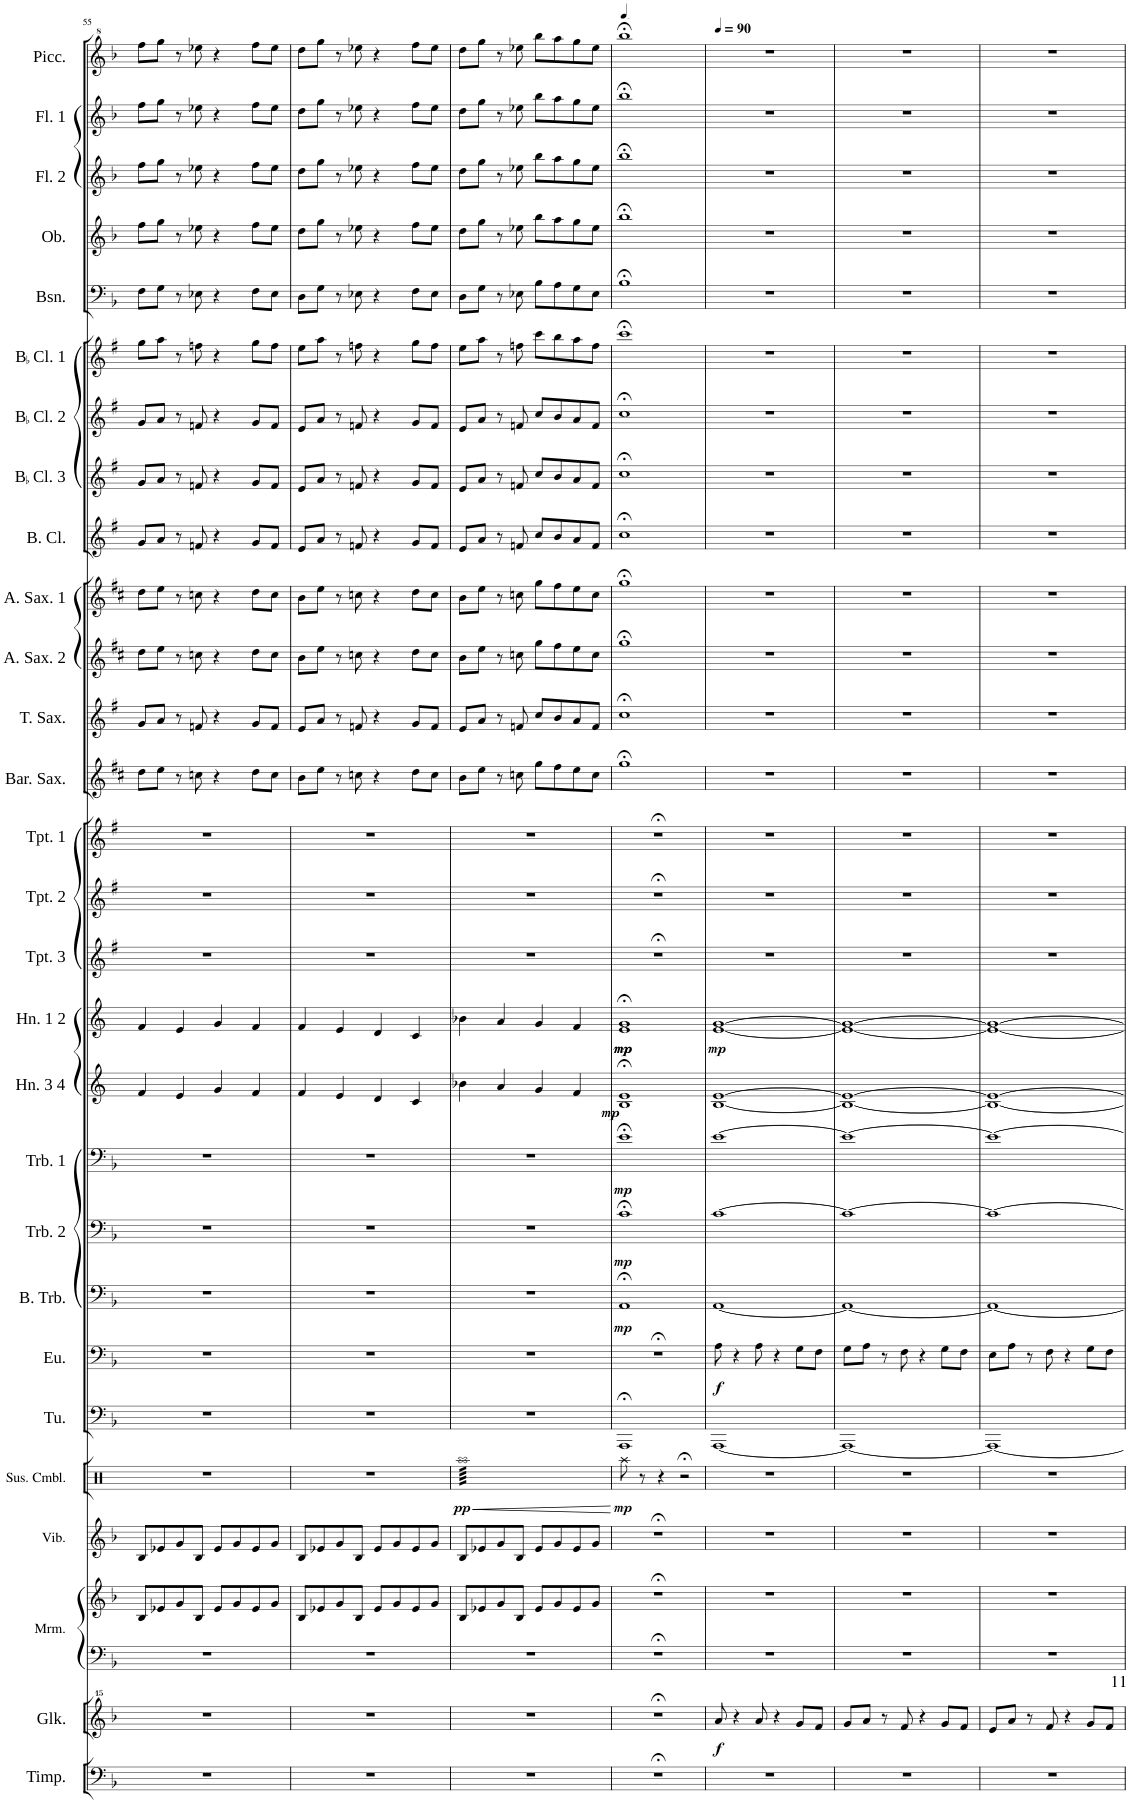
**kern	**kern	**dynam	**kern	**kern	**kern	**kern	**dynam	**kern	**kern	**dynam	**kern	**dynam	**kern	**dynam	**kern	**dynam	**kern	**dynam	**kern	**dynam	**kern	**kern	**kern	**kern	**kern	**kern	**kern	**kern	**kern	**kern	**kern	**kern	**kern	**kern	**kern	**kern
*part28	*part27	*part27	*part26	*part26	*part25	*part24	*part24	*part23	*part22	*part22	*part21	*part21	*part20	*part20	*part19	*part19	*part18	*part18	*part17	*part17	*part16	*part15	*part14	*part13	*part12	*part11	*part10	*part9	*part8	*part7	*part6	*part5	*part4	*part3	*part2	*part1
*staff29	*staff28	*staff28	*staff27	*staff26	*staff25	*staff24	*staff24	*staff23	*staff22	*staff22	*staff21	*staff21	*staff20	*staff20	*staff19	*staff19	*staff18	*staff18	*staff17	*staff17	*staff16	*staff15	*staff14	*staff13	*staff12	*staff11	*staff10	*staff9	*staff8	*staff7	*staff6	*staff5	*staff4	*staff3	*staff2	*staff1
*I"Timpani	*I"Glockenspiel	*	*I"Marimba	*	*I"Vibraphone	*I"Suspended Cymbal	*	*I"Tuba	*I"Euphonium	*	*I"Bass Trombone	*	*I"Trombone 2	*	*I"Trombone 1	*	*I"Horn 3 4	*	*I"Horn 1 2	*	*I"BaccidentalFlat Trumpet 3	*I"BaccidentalFlat Trumpet 2	*I"BaccidentalFlat Trumpet 1	*I"Baritone Saxophone	*I"Tenor Saxophone	*I"Alto Saxophone 2	*I"Alto Saxophone 1	*I"Bass Clarinet	*I"BaccidentalFlat Clarinet 3	*I"BaccidentalFlat Clarinet 2	*I"BaccidentalFlat Clarinet 1	*I"Bassoon	*I"Oboe	*I"Flute 2	*I"Flute 1	*I"Piccolo
*I'Timp.	*I'Glk.	*	*I'Mrm.	*	*I'Vib.	*I'Sus. Cmbl.	*	*I'Tu.	*I'Eu.	*	*I'B. Trb.	*	*I'Trb. 2	*	*I'Trb. 1	*	*I'Hn. 3 4	*	*I'Hn. 1 2	*	*I'Tpt. 3	*I'Tpt. 2	*I'Tpt. 1	*I'Bar. Sax.	*I'T. Sax.	*I'A. Sax. 2	*I'A. Sax. 1	*I'B. Cl.	*I'BaccidentalFlat Cl. 3	*I'BaccidentalFlat Cl. 2	*I'BaccidentalFlat Cl. 1	*I'Bsn.	*I'Ob.	*I'Fl. 2	*I'Fl. 1	*I'Picc.
!!LO:PB:g=z
*clefF4	*clefG^^2	*	*clefF4	*clefG2	*clefG2	*clefX	*	*clefF4	*clefF4	*	*clefF4	*	*clefF4	*	*clefF4	*	*clefG2	*	*clefG2	*	*clefG2	*clefG2	*clefG2	*clefG2	*clefG2	*clefG2	*clefG2	*clefG2	*clefG2	*clefG2	*clefG2	*clefF4	*clefG2	*clefG2	*clefG2	*clefG^2
*	*	*	*	*	*	*	*	*	*	*	*	*	*	*	*	*	*Trd4c7	*	*Trd4c7	*	*Trd1c2	*Trd1c2	*Trd1c2	*Trd12c21	*Trd8c14	*Trd5c9	*Trd5c9	*Trd8c14	*Trd1c2	*Trd1c2	*Trd1c2	*	*	*	*	*Trd-7c-12
*k[b-]	*k[b-]	*	*k[b-]	*k[b-]	*k[b-]	*k[]	*	*k[b-]	*k[b-]	*	*k[b-]	*	*k[b-]	*	*k[b-]	*	*k[]	*	*k[]	*	*k[f#]	*k[f#]	*k[f#]	*k[f#c#]	*k[f#]	*k[f#c#]	*k[f#c#]	*k[f#]	*k[f#]	*k[f#]	*k[f#]	*k[b-]	*k[b-]	*k[b-]	*k[b-]	*k[b-]
*M4/4	*M4/4	*	*M4/4	*M4/4	*M4/4	*M4/4	*	*M4/4	*M4/4	*	*M4/4	*	*M4/4	*	*M4/4	*	*M4/4	*	*M4/4	*	*M4/4	*M4/4	*M4/4	*M4/4	*M4/4	*M4/4	*M4/4	*M4/4	*M4/4	*M4/4	*M4/4	*M4/4	*M4/4	*M4/4	*M4/4	*M4/4
=55	=55	=55	=55	=55	=55	=55	=55	=55	=55	=55	=55	=55	=55	=55	=55	=55	=55	=55	=55	=55	=55	=55	=55	=55	=55	=55	=55	=55	=55	=55	=55	=55	=55	=55	=55	=55
1r	1r	.	1r	8B-/L	8B-/L	1r	.	1r	1r	.	1r	.	1r	.	1r	.	4f/	.	4f/	.	1r	1r	1r	8dd\L	8g/L	8dd\L	8dd\L	8g/L	8g/L	8g/L	8gg\L	8F\L	8ff\L	8ff\L	8ff\L	8fff\L
.	.	.	.	8e-X/	8e-X/	.	.	.	.	.	.	.	.	.	.	.	.	.	.	.	.	.	.	8ee\J	8a/J	8ee\J	8ee\J	8a/J	8a/J	8a/J	8aa\J	8G\J	8gg\J	8gg\J	8gg\J	8ggg\J
.	.	.	.	8g/	8g/	.	.	.	.	.	.	.	.	.	.	.	4e/	.	4e/	.	.	.	.	8r	8r	8r	8r	8r	8r	8r	8r	8r	8r	8r	8r	8r
.	.	.	.	8B-/J	8B-/J	.	.	.	.	.	.	.	.	.	.	.	.	.	.	.	.	.	.	8ccn\	8fn/	8ccn\	8ccn\	8fn/	8fn/	8fn/	8ffn\	8E-X\	8ee-X\	8ee-X\	8ee-X\	8eee-X\
.	.	.	.	8e-/L	8e-/L	.	.	.	.	.	.	.	.	.	.	.	4g/	.	4g/	.	.	.	.	4r	4r	4r	4r	4r	4r	4r	4r	4r	4r	4r	4r	4r
.	.	.	.	8g/	8g/	.	.	.	.	.	.	.	.	.	.	.	.	.	.	.	.	.	.	.	.	.	.	.	.	.	.	.	.	.	.	.
.	.	.	.	8e-/	8e-/	.	.	.	.	.	.	.	.	.	.	.	4f/	.	4f/	.	.	.	.	8dd\L	8g/L	8dd\L	8dd\L	8g/L	8g/L	8g/L	8gg\L	8F\L	8ff\L	8ff\L	8ff\L	8fff\L
.	.	.	.	8g/J	8g/J	.	.	.	.	.	.	.	.	.	.	.	.	.	.	.	.	.	.	8cc\J	8f/J	8cc\J	8cc\J	8f/J	8f/J	8f/J	8ff\J	8E-\J	8ee-\J	8ee-\J	8ee-\J	8eee-\J
=56	=56	=56	=56	=56	=56	=56	=56	=56	=56	=56	=56	=56	=56	=56	=56	=56	=56	=56	=56	=56	=56	=56	=56	=56	=56	=56	=56	=56	=56	=56	=56	=56	=56	=56	=56	=56
1r	1r	.	1r	8B-/L	8B-/L	1r	.	1r	1r	.	1r	.	1r	.	1r	.	4f/	.	4f/	.	1r	1r	1r	8b\L	8e/L	8b\L	8b\L	8e/L	8e/L	8e/L	8ee\L	8D\L	8dd\L	8dd\L	8dd\L	8ddd\L
.	.	.	.	8e-X/	8e-X/	.	.	.	.	.	.	.	.	.	.	.	.	.	.	.	.	.	.	8ee\J	8a/J	8ee\J	8ee\J	8a/J	8a/J	8a/J	8aa\J	8G\J	8gg\J	8gg\J	8gg\J	8ggg\J
.	.	.	.	8g/	8g/	.	.	.	.	.	.	.	.	.	.	.	4e/	.	4e/	.	.	.	.	8r	8r	8r	8r	8r	8r	8r	8r	8r	8r	8r	8r	8r
.	.	.	.	8B-/J	8B-/J	.	.	.	.	.	.	.	.	.	.	.	.	.	.	.	.	.	.	8ccn\	8fn/	8ccn\	8ccn\	8fn/	8fn/	8fn/	8ffn\	8E-X\	8ee-X\	8ee-X\	8ee-X\	8eee-X\
.	.	.	.	8e-/L	8e-/L	.	.	.	.	.	.	.	.	.	.	.	4d/	.	4d/	.	.	.	.	4r	4r	4r	4r	4r	4r	4r	4r	4r	4r	4r	4r	4r
.	.	.	.	8g/	8g/	.	.	.	.	.	.	.	.	.	.	.	.	.	.	.	.	.	.	.	.	.	.	.	.	.	.	.	.	.	.	.
.	.	.	.	8e-/	8e-/	.	.	.	.	.	.	.	.	.	.	.	4c/	.	4c/	.	.	.	.	8dd\L	8g/L	8dd\L	8dd\L	8g/L	8g/L	8g/L	8gg\L	8F\L	8ff\L	8ff\L	8ff\L	8fff\L
.	.	.	.	8g/J	8g/J	.	.	.	.	.	.	.	.	.	.	.	.	.	.	.	.	.	.	8cc\J	8f/J	8cc\J	8cc\J	8f/J	8f/J	8f/J	8ff\J	8E-\J	8ee-\J	8ee-\J	8ee-\J	8eee-\J
=57	=57	=57	=57	=57	=57	=57	=57	=57	=57	=57	=57	=57	=57	=57	=57	=57	=57	=57	=57	=57	=57	=57	=57	=57	=57	=57	=57	=57	=57	=57	=57	=57	=57	=57	=57	=57
!	!	!	!	!	!	!	!LO:HP:b	!	!	!	!	!	!	!	!	!	!	!	!	!	!	!	!	!	!	!	!	!	!	!	!	!	!	!	!	!
!	!	!	!	!	!	!	!LO:DY:n=1:b	!	!	!	!	!	!	!	!	!	!	!	!	!	!	!	!	!	!	!	!	!	!	!	!	!	!	!	!	!
*	*	*	*	*	*	*tremolo	*	*	*	*	*	*	*	*	*	*	*	*	*	*	*	*	*	*	*	*	*	*	*	*	*	*	*	*	*	*
1r	1r	.	1r	8B-/L	8B-/L	64RaaLLLL	< pp	1r	1r	.	1r	.	1r	.	1r	.	4b-X\	.	4b-X\	.	1r	1r	1r	8b\L	8e/L	8b\L	8b\L	8e/L	8e/L	8e/L	8ee\L	8D\L	8dd\L	8dd\L	8dd\L	8ddd\L
.	.	.	.	.	.	64Raa	.	.	.	.	.	.	.	.	.	.	.	.	.	.	.	.	.	.	.	.	.	.	.	.	.	.	.	.	.	.
.	.	.	.	.	.	64Raa	.	.	.	.	.	.	.	.	.	.	.	.	.	.	.	.	.	.	.	.	.	.	.	.	.	.	.	.	.	.
.	.	.	.	.	.	64Raa	.	.	.	.	.	.	.	.	.	.	.	.	.	.	.	.	.	.	.	.	.	.	.	.	.	.	.	.	.	.
.	.	.	.	.	.	64Raa	.	.	.	.	.	.	.	.	.	.	.	.	.	.	.	.	.	.	.	.	.	.	.	.	.	.	.	.	.	.
.	.	.	.	.	.	64Raa	.	.	.	.	.	.	.	.	.	.	.	.	.	.	.	.	.	.	.	.	.	.	.	.	.	.	.	.	.	.
.	.	.	.	.	.	64Raa	.	.	.	.	.	.	.	.	.	.	.	.	.	.	.	.	.	.	.	.	.	.	.	.	.	.	.	.	.	.
.	.	.	.	.	.	64Raa	.	.	.	.	.	.	.	.	.	.	.	.	.	.	.	.	.	.	.	.	.	.	.	.	.	.	.	.	.	.
.	.	.	.	8e-X/	8e-X/	64Raa	.	.	.	.	.	.	.	.	.	.	.	.	.	.	.	.	.	8ee\J	8a/J	8ee\J	8ee\J	8a/J	8a/J	8a/J	8aa\J	8G\J	8gg\J	8gg\J	8gg\J	8ggg\J
.	.	.	.	.	.	64Raa	.	.	.	.	.	.	.	.	.	.	.	.	.	.	.	.	.	.	.	.	.	.	.	.	.	.	.	.	.	.
.	.	.	.	.	.	64Raa	.	.	.	.	.	.	.	.	.	.	.	.	.	.	.	.	.	.	.	.	.	.	.	.	.	.	.	.	.	.
.	.	.	.	.	.	64Raa	.	.	.	.	.	.	.	.	.	.	.	.	.	.	.	.	.	.	.	.	.	.	.	.	.	.	.	.	.	.
.	.	.	.	.	.	64Raa	.	.	.	.	.	.	.	.	.	.	.	.	.	.	.	.	.	.	.	.	.	.	.	.	.	.	.	.	.	.
.	.	.	.	.	.	64Raa	.	.	.	.	.	.	.	.	.	.	.	.	.	.	.	.	.	.	.	.	.	.	.	.	.	.	.	.	.	.
.	.	.	.	.	.	64Raa	.	.	.	.	.	.	.	.	.	.	.	.	.	.	.	.	.	.	.	.	.	.	.	.	.	.	.	.	.	.
.	.	.	.	.	.	64Raa	.	.	.	.	.	.	.	.	.	.	.	.	.	.	.	.	.	.	.	.	.	.	.	.	.	.	.	.	.	.
.	.	.	.	8g/	8g/	64Raa	.	.	.	.	.	.	.	.	.	.	4a/	.	4a/	.	.	.	.	8r	8r	8r	8r	8r	8r	8r	8r	8r	8r	8r	8r	8r
.	.	.	.	.	.	64Raa	.	.	.	.	.	.	.	.	.	.	.	.	.	.	.	.	.	.	.	.	.	.	.	.	.	.	.	.	.	.
.	.	.	.	.	.	64Raa	.	.	.	.	.	.	.	.	.	.	.	.	.	.	.	.	.	.	.	.	.	.	.	.	.	.	.	.	.	.
.	.	.	.	.	.	64Raa	.	.	.	.	.	.	.	.	.	.	.	.	.	.	.	.	.	.	.	.	.	.	.	.	.	.	.	.	.	.
.	.	.	.	.	.	64Raa	.	.	.	.	.	.	.	.	.	.	.	.	.	.	.	.	.	.	.	.	.	.	.	.	.	.	.	.	.	.
.	.	.	.	.	.	64Raa	.	.	.	.	.	.	.	.	.	.	.	.	.	.	.	.	.	.	.	.	.	.	.	.	.	.	.	.	.	.
.	.	.	.	.	.	64Raa	.	.	.	.	.	.	.	.	.	.	.	.	.	.	.	.	.	.	.	.	.	.	.	.	.	.	.	.	.	.
.	.	.	.	.	.	64Raa	.	.	.	.	.	.	.	.	.	.	.	.	.	.	.	.	.	.	.	.	.	.	.	.	.	.	.	.	.	.
.	.	.	.	8B-/J	8B-/J	64Raa	.	.	.	.	.	.	.	.	.	.	.	.	.	.	.	.	.	8ccn\	8fn/	8ccn\	8ccn\	8fn/	8fn/	8fn/	8ffn\	8E-X\	8ee-X\	8ee-X\	8ee-X\	8eee-X\
.	.	.	.	.	.	64Raa	.	.	.	.	.	.	.	.	.	.	.	.	.	.	.	.	.	.	.	.	.	.	.	.	.	.	.	.	.	.
.	.	.	.	.	.	64Raa	.	.	.	.	.	.	.	.	.	.	.	.	.	.	.	.	.	.	.	.	.	.	.	.	.	.	.	.	.	.
.	.	.	.	.	.	64Raa	.	.	.	.	.	.	.	.	.	.	.	.	.	.	.	.	.	.	.	.	.	.	.	.	.	.	.	.	.	.
.	.	.	.	.	.	64Raa	.	.	.	.	.	.	.	.	.	.	.	.	.	.	.	.	.	.	.	.	.	.	.	.	.	.	.	.	.	.
.	.	.	.	.	.	64Raa	.	.	.	.	.	.	.	.	.	.	.	.	.	.	.	.	.	.	.	.	.	.	.	.	.	.	.	.	.	.
.	.	.	.	.	.	64Raa	.	.	.	.	.	.	.	.	.	.	.	.	.	.	.	.	.	.	.	.	.	.	.	.	.	.	.	.	.	.
.	.	.	.	.	.	64Raa	.	.	.	.	.	.	.	.	.	.	.	.	.	.	.	.	.	.	.	.	.	.	.	.	.	.	.	.	.	.
.	.	.	.	8e-/L	8e-/L	64Raa	.	.	.	.	.	.	.	.	.	.	4g/	.	4g/	.	.	.	.	8gg\L	8cc/L	8gg\L	8gg\L	8cc/L	8cc/L	8cc/L	8ccc\L	8B-\L	8bb-\L	8bb-\L	8bb-\L	8bbb-\L
.	.	.	.	.	.	64Raa	.	.	.	.	.	.	.	.	.	.	.	.	.	.	.	.	.	.	.	.	.	.	.	.	.	.	.	.	.	.
.	.	.	.	.	.	64Raa	.	.	.	.	.	.	.	.	.	.	.	.	.	.	.	.	.	.	.	.	.	.	.	.	.	.	.	.	.	.
.	.	.	.	.	.	64Raa	.	.	.	.	.	.	.	.	.	.	.	.	.	.	.	.	.	.	.	.	.	.	.	.	.	.	.	.	.	.
.	.	.	.	.	.	64Raa	.	.	.	.	.	.	.	.	.	.	.	.	.	.	.	.	.	.	.	.	.	.	.	.	.	.	.	.	.	.
.	.	.	.	.	.	64Raa	.	.	.	.	.	.	.	.	.	.	.	.	.	.	.	.	.	.	.	.	.	.	.	.	.	.	.	.	.	.
.	.	.	.	.	.	64Raa	.	.	.	.	.	.	.	.	.	.	.	.	.	.	.	.	.	.	.	.	.	.	.	.	.	.	.	.	.	.
.	.	.	.	.	.	64Raa	.	.	.	.	.	.	.	.	.	.	.	.	.	.	.	.	.	.	.	.	.	.	.	.	.	.	.	.	.	.
.	.	.	.	8g/	8g/	64Raa	.	.	.	.	.	.	.	.	.	.	.	.	.	.	.	.	.	8ff#\	8b/	8ff#\	8ff#\	8b/	8b/	8b/	8bb\	8A\	8aa\	8aa\	8aa\	8aaa\
.	.	.	.	.	.	64Raa	.	.	.	.	.	.	.	.	.	.	.	.	.	.	.	.	.	.	.	.	.	.	.	.	.	.	.	.	.	.
.	.	.	.	.	.	64Raa	.	.	.	.	.	.	.	.	.	.	.	.	.	.	.	.	.	.	.	.	.	.	.	.	.	.	.	.	.	.
.	.	.	.	.	.	64Raa	.	.	.	.	.	.	.	.	.	.	.	.	.	.	.	.	.	.	.	.	.	.	.	.	.	.	.	.	.	.
.	.	.	.	.	.	64Raa	.	.	.	.	.	.	.	.	.	.	.	.	.	.	.	.	.	.	.	.	.	.	.	.	.	.	.	.	.	.
.	.	.	.	.	.	64Raa	.	.	.	.	.	.	.	.	.	.	.	.	.	.	.	.	.	.	.	.	.	.	.	.	.	.	.	.	.	.
.	.	.	.	.	.	64Raa	.	.	.	.	.	.	.	.	.	.	.	.	.	.	.	.	.	.	.	.	.	.	.	.	.	.	.	.	.	.
.	.	.	.	.	.	64Raa	.	.	.	.	.	.	.	.	.	.	.	.	.	.	.	.	.	.	.	.	.	.	.	.	.	.	.	.	.	.
.	.	.	.	8e-/	8e-/	64Raa	.	.	.	.	.	.	.	.	.	.	4f/	.	4f/	.	.	.	.	8ee\	8a/	8ee\	8ee\	8a/	8a/	8a/	8aa\	8G\	8gg\	8gg\	8gg\	8ggg\
.	.	.	.	.	.	64Raa	.	.	.	.	.	.	.	.	.	.	.	.	.	.	.	.	.	.	.	.	.	.	.	.	.	.	.	.	.	.
.	.	.	.	.	.	64Raa	.	.	.	.	.	.	.	.	.	.	.	.	.	.	.	.	.	.	.	.	.	.	.	.	.	.	.	.	.	.
.	.	.	.	.	.	64Raa	.	.	.	.	.	.	.	.	.	.	.	.	.	.	.	.	.	.	.	.	.	.	.	.	.	.	.	.	.	.
.	.	.	.	.	.	64Raa	.	.	.	.	.	.	.	.	.	.	.	.	.	.	.	.	.	.	.	.	.	.	.	.	.	.	.	.	.	.
.	.	.	.	.	.	64Raa	.	.	.	.	.	.	.	.	.	.	.	.	.	.	.	.	.	.	.	.	.	.	.	.	.	.	.	.	.	.
.	.	.	.	.	.	64Raa	.	.	.	.	.	.	.	.	.	.	.	.	.	.	.	.	.	.	.	.	.	.	.	.	.	.	.	.	.	.
.	.	.	.	.	.	64Raa	.	.	.	.	.	.	.	.	.	.	.	.	.	.	.	.	.	.	.	.	.	.	.	.	.	.	.	.	.	.
.	.	.	.	8g/J	8g/J	64Raa	.	.	.	.	.	.	.	.	.	.	.	.	.	.	.	.	.	8cc\J	8f/J	8cc\J	8cc\J	8f/J	8f/J	8f/J	8ff\J	8E-\J	8ee-\J	8ee-\J	8ee-\J	8eee-\J
.	.	.	.	.	.	64Raa	.	.	.	.	.	.	.	.	.	.	.	.	.	.	.	.	.	.	.	.	.	.	.	.	.	.	.	.	.	.
.	.	.	.	.	.	64Raa	.	.	.	.	.	.	.	.	.	.	.	.	.	.	.	.	.	.	.	.	.	.	.	.	.	.	.	.	.	.
.	.	.	.	.	.	64Raa	.	.	.	.	.	.	.	.	.	.	.	.	.	.	.	.	.	.	.	.	.	.	.	.	.	.	.	.	.	.
.	.	.	.	.	.	64Raa	.	.	.	.	.	.	.	.	.	.	.	.	.	.	.	.	.	.	.	.	.	.	.	.	.	.	.	.	.	.
.	.	.	.	.	.	64Raa	.	.	.	.	.	.	.	.	.	.	.	.	.	.	.	.	.	.	.	.	.	.	.	.	.	.	.	.	.	.
.	.	.	.	.	.	64Raa	.	.	.	.	.	.	.	.	.	.	.	.	.	.	.	.	.	.	.	.	.	.	.	.	.	.	.	.	.	.
.	.	.	.	.	.	64RaaJJJJ	.	.	.	.	.	.	.	.	.	.	.	.	.	.	.	.	.	.	.	.	.	.	.	.	.	.	.	.	.	.
*	*	*	*	*	*	*Xtremolo	*	*	*	*	*	*	*	*	*	*	*	*	*	*	*	*	*	*	*	*	*	*	*	*	*	*	*	*	*	*
.	.	.	.	.	.	.	[	.	.	.	.	.	.	.	.	.	.	.	.	.	.	.	.	.	.	.	.	.	.	.	.	.	.	.	.	.
=58	=58	=58	=58	=58	=58	=58	=58	=58	=58	=58	=58	=58	=58	=58	=58	=58	=58	=58	=58	=58	=58	=58	=58	=58	=58	=58	=58	=58	=58	=58	=58	=58	=58	=58	=58	=58
*	*	*	*	*	*	*	*	*	*	*	*	*	*	*	*	*	*	*	*	*	*	*	*	*	*	*	*	*	*	*	*	*	*	*	*	*MM60
!	!	!	!	!	!	!	!LO:DY:b	!	!	!	!	!LO:DY:b	!	!LO:DY:b	!	!LO:DY:b	!	!LO:DY:b	!	!LO:DY:b	!	!	!	!	!	!	!	!	!	!	!	!	!	!	!	!
!	!	!	!	!	!	!	!	!	!	!	!	!	!	!	!	!	!	!	!	!LO:DY:n=1:b	!	!	!	!	!	!	!	!	!	!	!	!	!	!	!	!
1r;<	1r;<	.	1r;<	1r;<	1r;<	8Raa\	mp	1AAA;<	1r;<	.	1AA;<	mp	1c;<	mp	1e;<	mp	1B;< 1e;<	mp	1e;< 1g;<	mp mp	1r;<	1r;<	1r;<	1gg;<	1cc;<	1gg;<	1gg;<	1cc;<	1cc;<	1cc;<	1ccc;<	1B-;<	1bb-;<	1bb-;<	1bb-;<	1bbb-;<
.	.	.	.	.	.	8r	.	.	.	.	.	.	.	.	.	.	.	.	.	.	.	.	.	.	.	.	.	.	.	.	.	.	.	.	.	.
.	.	.	.	.	.	4r	.	.	.	.	.	.	.	.	.	.	.	.	.	.	.	.	.	.	.	.	.	.	.	.	.	.	.	.	.	.
.	.	.	.	.	.	2r;<	.	.	.	.	.	.	.	.	.	.	.	.	.	.	.	.	.	.	.	.	.	.	.	.	.	.	.	.	.	.
=59	=59	=59	=59	=59	=59	=59	=59	=59	=59	=59	=59	=59	=59	=59	=59	=59	=59	=59	=59	=59	=59	=59	=59	=59	=59	=59	=59	=59	=59	=59	=59	=59	=59	=59	=59	=59
*	*	*	*	*	*	*	*	*	*	*	*	*	*	*	*	*	*	*	*	*	*	*	*	*	*	*	*	*	*	*	*	*	*	*	*	*MM90
!	!	!LO:DY:b	!	!	!	!	!	!	!	!LO:DY:b	!	!	!	!	!	!	!	!	!	!LO:DY:b	!	!	!	!	!	!	!	!	!	!	!	!	!	!	!	!
1r	8aaa/	f	1r	1r	1r	1r	.	[1AAA	8A\	f	[1AA	.	[1c	.	[1e	.	[1B [1e	.	[1e [1g	mp	1r	1r	1r	1r	1r	1r	1r	1r	1r	1r	1r	1r	1r	1r	1r	1r
.	4r	.	.	.	.	.	.	.	4r	.	.	.	.	.	.	.	.	.	.	.	.	.	.	.	.	.	.	.	.	.	.	.	.	.	.	.
.	8aaa/	.	.	.	.	.	.	.	8A\	.	.	.	.	.	.	.	.	.	.	.	.	.	.	.	.	.	.	.	.	.	.	.	.	.	.	.
.	4r	.	.	.	.	.	.	.	4r	.	.	.	.	.	.	.	.	.	.	.	.	.	.	.	.	.	.	.	.	.	.	.	.	.	.	.
.	8ggg/L	.	.	.	.	.	.	.	8G\L	.	.	.	.	.	.	.	.	.	.	.	.	.	.	.	.	.	.	.	.	.	.	.	.	.	.	.
.	8fff/J	.	.	.	.	.	.	.	8F\J	.	.	.	.	.	.	.	.	.	.	.	.	.	.	.	.	.	.	.	.	.	.	.	.	.	.	.
=60	=60	=60	=60	=60	=60	=60	=60	=60	=60	=60	=60	=60	=60	=60	=60	=60	=60	=60	=60	=60	=60	=60	=60	=60	=60	=60	=60	=60	=60	=60	=60	=60	=60	=60	=60	=60
1r	8ggg/L	.	1r	1r	1r	1r	.	1AAA_	8G\L	.	1AA_	.	1c_	.	1e_	.	1B_ 1e_	.	1e_ 1g_	.	1r	1r	1r	1r	1r	1r	1r	1r	1r	1r	1r	1r	1r	1r	1r	1r
.	8aaa/J	.	.	.	.	.	.	.	8A\J	.	.	.	.	.	.	.	.	.	.	.	.	.	.	.	.	.	.	.	.	.	.	.	.	.	.	.
.	8r	.	.	.	.	.	.	.	8r	.	.	.	.	.	.	.	.	.	.	.	.	.	.	.	.	.	.	.	.	.	.	.	.	.	.	.
.	8fff/	.	.	.	.	.	.	.	8F\	.	.	.	.	.	.	.	.	.	.	.	.	.	.	.	.	.	.	.	.	.	.	.	.	.	.	.
.	4r	.	.	.	.	.	.	.	4r	.	.	.	.	.	.	.	.	.	.	.	.	.	.	.	.	.	.	.	.	.	.	.	.	.	.	.
.	8ggg/L	.	.	.	.	.	.	.	8G\L	.	.	.	.	.	.	.	.	.	.	.	.	.	.	.	.	.	.	.	.	.	.	.	.	.	.	.
.	8fff/J	.	.	.	.	.	.	.	8F\J	.	.	.	.	.	.	.	.	.	.	.	.	.	.	.	.	.	.	.	.	.	.	.	.	.	.	.
=61	=61	=61	=61	=61	=61	=61	=61	=61	=61	=61	=61	=61	=61	=61	=61	=61	=61	=61	=61	=61	=61	=61	=61	=61	=61	=61	=61	=61	=61	=61	=61	=61	=61	=61	=61	=61
1r	8eee/L	.	1r	1r	1r	1r	.	1AAA_	8E\L	.	1AA_	.	1c_	.	1e_	.	1B_ 1e_	.	1e_ 1g_	.	1r	1r	1r	1r	1r	1r	1r	1r	1r	1r	1r	1r	1r	1r	1r	1r
.	8aaa/J	.	.	.	.	.	.	.	8A\J	.	.	.	.	.	.	.	.	.	.	.	.	.	.	.	.	.	.	.	.	.	.	.	.	.	.	.
.	8r	.	.	.	.	.	.	.	8r	.	.	.	.	.	.	.	.	.	.	.	.	.	.	.	.	.	.	.	.	.	.	.	.	.	.	.
.	8fff/	.	.	.	.	.	.	.	8F\	.	.	.	.	.	.	.	.	.	.	.	.	.	.	.	.	.	.	.	.	.	.	.	.	.	.	.
.	4r	.	.	.	.	.	.	.	4r	.	.	.	.	.	.	.	.	.	.	.	.	.	.	.	.	.	.	.	.	.	.	.	.	.	.	.
.	8ggg/L	.	.	.	.	.	.	.	8G\L	.	.	.	.	.	.	.	.	.	.	.	.	.	.	.	.	.	.	.	.	.	.	.	.	.	.	.
.	8fff/J	.	.	.	.	.	.	.	8F\J	.	.	.	.	.	.	.	.	.	.	.	.	.	.	.	.	.	.	.	.	.	.	.	.	.	.	.
=	=	=	=	=	=	=	=	=	=	=	=	=	=	=	=	=	=	=	=	=	=	=	=	=	=	=	=	=	=	=	=	=	=	=	=	=
*-	*-	*-	*-	*-	*-	*-	*-	*-	*-	*-	*-	*-	*-	*-	*-	*-	*-	*-	*-	*-	*-	*-	*-	*-	*-	*-	*-	*-	*-	*-	*-	*-	*-	*-	*-	*-
